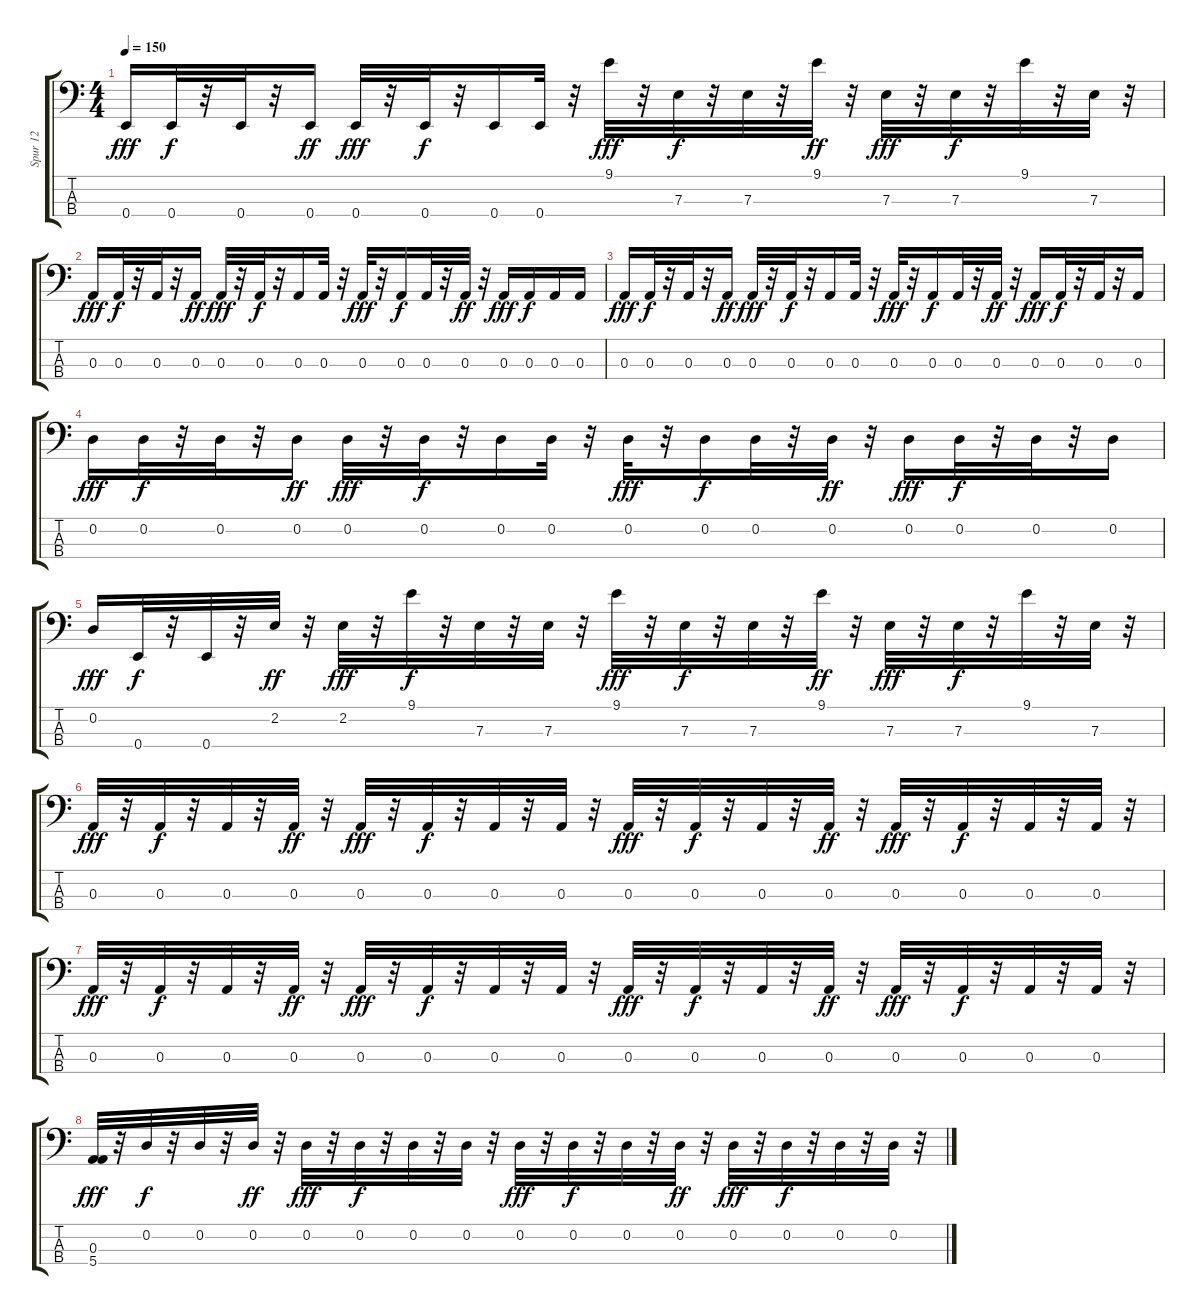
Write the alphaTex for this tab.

\track ("Spur 12" "Spur 12") {instrument synthbass2}
\staff {score tabs}
\tuning (G2 D2 A1 E1) {hide}
\ts (4 4)
\tempo 150
\clef f4
\ks c
0.4.16{dy fff} 0.4.32{dy f} r.32 0.4.32 r.32 0.4.16{dy ff} 0.4.32{dy fff} r.32 0.4.32{dy f} r.32 0.4.16 0.4.32 r.32 9.1.32{dy fff} r.32 7.3.32{dy f} r.32 7.3.32 r.32 9.1.32{dy ff} r.32 7.3.32{dy fff} r.32 7.3.32{dy f} r.32 9.1.32 r.32 7.3.32 r.32 |
0.3.16{dy fff} 0.3.32{dy f} r.32 0.3.32 r.32 0.3.16{dy ff} 0.3.32{dy fff} r.32 0.3.32{dy f} r.32 0.3.16 0.3.32 r.32 0.3.32{dy fff} r.32 0.3.16{dy f} 0.3.32 r.32 0.3.32{dy ff} r.32 0.3.16{dy fff} 0.3.16{dy f} 0.3.16 0.3.16 |
0.3.16{dy fff} 0.3.32{dy f} r.32 0.3.32 r.32 0.3.16{dy ff} 0.3.32{dy fff} r.32 0.3.32{dy f} r.32 0.3.16 0.3.32 r.32 0.3.32{dy fff} r.32 0.3.16{dy f} 0.3.32 r.32 0.3.32{dy ff} r.32 0.3.16{dy fff} 0.3.32{dy f} r.32 0.3.32 r.32 0.3.16 |
0.2.16{dy fff} 0.2.32{dy f} r.32 0.2.32 r.32 0.2.16{dy ff} 0.2.32{dy fff} r.32 0.2.32{dy f} r.32 0.2.16 0.2.32 r.32 0.2.32{dy fff} r.32 0.2.16{dy f} 0.2.32 r.32 0.2.32{dy ff} r.32 0.2.16{dy fff} 0.2.32{dy f} r.32 0.2.32 r.32 0.2.16 |
0.2.16{dy fff} 0.4.32{dy f} r.32 0.4.32 r.32 2.2.32{dy ff} r.32 2.2.32{dy fff} r.32 9.1.32{dy f} r.32 7.3.32 r.32 7.3.32 r.32 9.1.32{dy fff} r.32 7.3.32{dy f} r.32 7.3.32 r.32 9.1.32{dy ff} r.32 7.3.32{dy fff} r.32 7.3.32{dy f} r.32 9.1.32 r.32 7.3.32 r.32 |
0.3.32{dy fff} r.32 0.3.32{dy f} r.32 0.3.32 r.32 0.3.32{dy ff} r.32 0.3.32{dy fff} r.32 0.3.32{dy f} r.32 0.3.32 r.32 0.3.32 r.32 0.3.32{dy fff} r.32 0.3.32{dy f} r.32 0.3.32 r.32 0.3.32{dy ff} r.32 0.3.32{dy fff} r.32 0.3.32{dy f} r.32 0.3.32 r.32 0.3.32 r.32 |
0.3.32{dy fff} r.32 0.3.32{dy f} r.32 0.3.32 r.32 0.3.32{dy ff} r.32 0.3.32{dy fff} r.32 0.3.32{dy f} r.32 0.3.32 r.32 0.3.32 r.32 0.3.32{dy fff} r.32 0.3.32{dy f} r.32 0.3.32 r.32 0.3.32{dy ff} r.32 0.3.32{dy fff} r.32 0.3.32{dy f} r.32 0.3.32 r.32 0.3.32 r.32 |
(0.3 5.4).32{dy fff} r.32 0.2.32{dy f} r.32 0.2.32 r.32 0.2.32{dy ff} r.32 0.2.32{dy fff} r.32 0.2.32{dy f} r.32 0.2.32 r.32 0.2.32 r.32 0.2.32{dy fff} r.32 0.2.32{dy f} r.32 0.2.32 r.32 0.2.32{dy ff} r.32 0.2.32{dy fff} r.32 0.2.32{dy f} r.32 0.2.32 r.32 0.2.32 r.32
